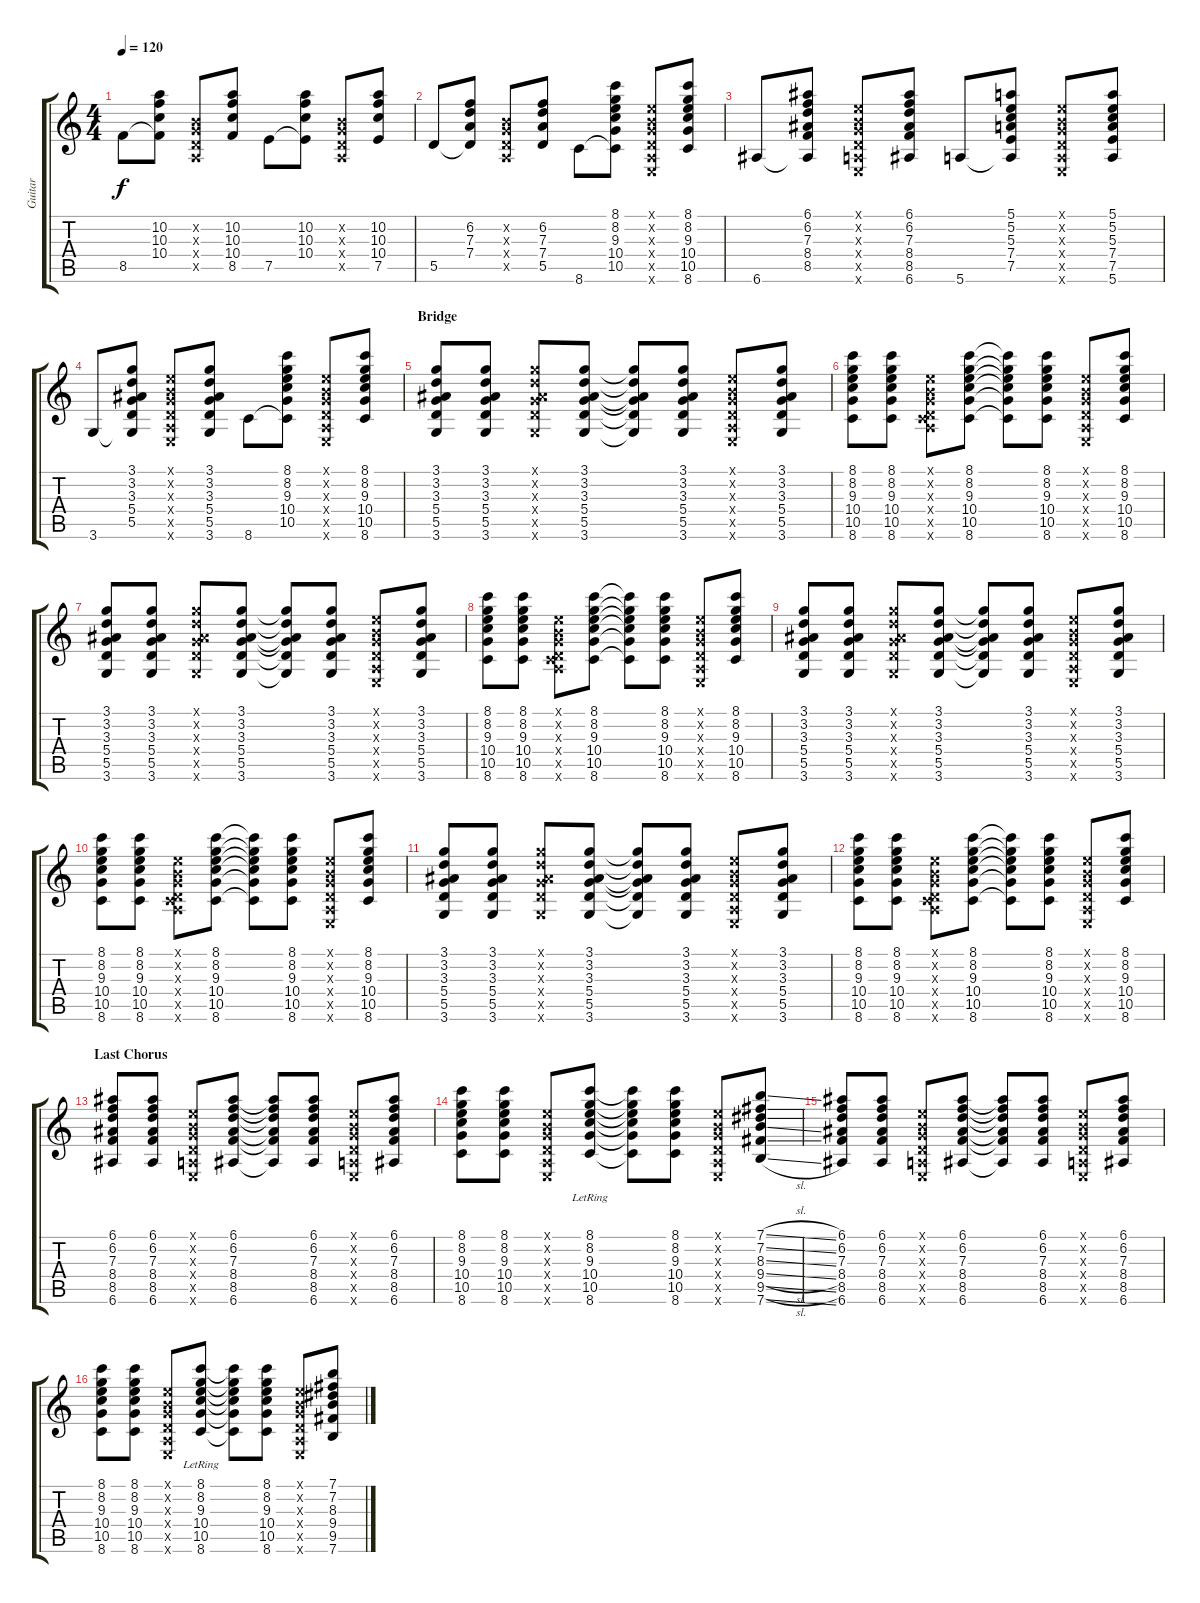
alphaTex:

\track ("Guitar" "Guitar") {instrument acousticguitarsteel}
\staff {score tabs}
\tuning (E4 B3 G3 D3 A2 E2) {hide}
\ts (4 4)
\tempo 120
\clef g2
\ks c
8.5.8{dy f} (10.2 10.3 10.4 8.5{t}).8 (0.2{x} 0.3{x} 0.4{x} 0.5{x}).8 (10.2 10.3 10.4 8.5).8 7.5.8 (10.2 10.3 10.4 7.5{t}).8 (0.2{x} 0.3{x} 0.4{x} 0.5{x}).8 (10.2 10.3 10.4 7.5).8 |
5.5.8 (6.2 7.3 7.4 5.5{t}).8 (0.2{x} 0.3{x} 0.4{x} 0.5{x}).8 (6.2 7.3 7.4 5.5).8 8.6.8 (8.1 8.2 9.3 10.4 10.5 8.6{t}).8 (0.1{x} 0.2{x} 0.3{x} 0.4{x} 0.5{x} 0.6{x}).8 (8.1 8.2 9.3 10.4 10.5 8.6).8 |
6.6.8 (6.1 6.2 7.3 8.4 8.5 6.6{t}).8 (0.1{x} 0.2{x} 0.3{x} 0.4{x} 0.5{x} 0.6{x}).8 (6.1 6.2 7.3 8.4 8.5 6.6).8 5.6.8 (5.1 5.2 5.3 7.4 7.5 5.6{t}).8 (0.1{x} 0.2{x} 0.3{x} 0.4{x} 0.5{x} 0.6{x}).8 (5.1 5.2 5.3 7.4 7.5 5.6).8 |
3.6.8 (3.1 3.2 3.3 5.4 5.5 3.6{t}).8 (0.1{x} 0.2{x} 0.3{x} 0.4{x} 0.5{x} 0.6{x}).8 (3.1 3.2 3.3 5.4 5.5 3.6).8 8.6.8 (8.1 8.2 9.3 10.4 10.5 8.6{t}).8 (0.1{x} 0.2{x} 0.3{x} 0.4{x} 0.5{x} 0.6{x}).8 (8.1 8.2 9.3 10.4 10.5 8.6).8 |
\section ("" "Bridge")
(3.1 3.2 3.3 5.4 5.5 3.6).8 (3.1 3.2 3.3 5.4 5.5 3.6).8 (3.1{x} 3.2{x} 3.3{x} 5.4{x} 5.5{x} 3.6{x}).8 (3.1 3.2 3.3 5.4 5.5 3.6).8 (3.1{t} 3.2{t} 3.3{t} 5.4{t} 5.5{t} 3.6{t}).8 (3.1 3.2 3.3 5.4 5.5 3.6).8 (0.1{x} 0.2{x} 0.3{x} 0.4{x} 0.5{x} 0.6{x}).8 (3.1 3.2 3.3 5.4 5.5 3.6).8 |
(8.1 8.2 9.3 10.4 10.5 8.6).8 (8.1 8.2 9.3 10.4 10.5 8.6).8 (0.1{x} 0.2{x} 0.3{x} 0.4{x} 0.5{x} 8.6{x}).8 (8.1 8.2 9.3 10.4 10.5 8.6).8 (8.1{t} 8.2{t} 9.3{t} 10.4{t} 10.5{t} 8.6{t}).8 (8.1 8.2 9.3 10.4 10.5 8.6).8 (0.1{x} 0.2{x} 0.3{x} 0.4{x} 0.5{x} 0.6{x}).8 (8.1 8.2 9.3 10.4 10.5 8.6).8 |
(3.1 3.2 3.3 5.4 5.5 3.6).8 (3.1 3.2 3.3 5.4 5.5 3.6).8 (3.1{x} 3.2{x} 3.3{x} 5.4{x} 5.5{x} 3.6{x}).8 (3.1 3.2 3.3 5.4 5.5 3.6).8 (3.1{t} 3.2{t} 3.3{t} 5.4{t} 5.5{t} 3.6{t}).8 (3.1 3.2 3.3 5.4 5.5 3.6).8 (0.1{x} 0.2{x} 0.3{x} 0.4{x} 0.5{x} 0.6{x}).8 (3.1 3.2 3.3 5.4 5.5 3.6).8 |
(8.1 8.2 9.3 10.4 10.5 8.6).8 (8.1 8.2 9.3 10.4 10.5 8.6).8 (0.1{x} 0.2{x} 0.3{x} 0.4{x} 0.5{x} 8.6{x}).8 (8.1 8.2 9.3 10.4 10.5 8.6).8 (8.1{t} 8.2{t} 9.3{t} 10.4{t} 10.5{t} 8.6{t}).8 (8.1 8.2 9.3 10.4 10.5 8.6).8 (0.1{x} 0.2{x} 0.3{x} 0.4{x} 0.5{x} 0.6{x}).8 (8.1 8.2 9.3 10.4 10.5 8.6).8 |
(3.1 3.2 3.3 5.4 5.5 3.6).8 (3.1 3.2 3.3 5.4 5.5 3.6).8 (3.1{x} 3.2{x} 3.3{x} 5.4{x} 5.5{x} 3.6{x}).8 (3.1 3.2 3.3 5.4 5.5 3.6).8 (3.1{t} 3.2{t} 3.3{t} 5.4{t} 5.5{t} 3.6{t}).8 (3.1 3.2 3.3 5.4 5.5 3.6).8 (0.1{x} 0.2{x} 0.3{x} 0.4{x} 0.5{x} 0.6{x}).8 (3.1 3.2 3.3 5.4 5.5 3.6).8 |
(8.1 8.2 9.3 10.4 10.5 8.6).8 (8.1 8.2 9.3 10.4 10.5 8.6).8 (0.1{x} 0.2{x} 0.3{x} 0.4{x} 0.5{x} 8.6{x}).8 (8.1 8.2 9.3 10.4 10.5 8.6).8 (8.1{t} 8.2{t} 9.3{t} 10.4{t} 10.5{t} 8.6{t}).8 (8.1 8.2 9.3 10.4 10.5 8.6).8 (0.1{x} 0.2{x} 0.3{x} 0.4{x} 0.5{x} 0.6{x}).8 (8.1 8.2 9.3 10.4 10.5 8.6).8 |
(3.1 3.2 3.3 5.4 5.5 3.6).8 (3.1 3.2 3.3 5.4 5.5 3.6).8 (3.1{x} 3.2{x} 3.3{x} 5.4{x} 5.5{x} 3.6{x}).8 (3.1 3.2 3.3 5.4 5.5 3.6).8 (3.1{t} 3.2{t} 3.3{t} 5.4{t} 5.5{t} 3.6{t}).8 (3.1 3.2 3.3 5.4 5.5 3.6).8 (0.1{x} 0.2{x} 0.3{x} 0.4{x} 0.5{x} 0.6{x}).8 (3.1 3.2 3.3 5.4 5.5 3.6).8 |
(8.1 8.2 9.3 10.4 10.5 8.6).8 (8.1 8.2 9.3 10.4 10.5 8.6).8 (0.1{x} 0.2{x} 0.3{x} 0.4{x} 0.5{x} 8.6{x}).8 (8.1 8.2 9.3 10.4 10.5 8.6).8 (8.1{t} 8.2{t} 9.3{t} 10.4{t} 10.5{t} 8.6{t}).8 (8.1 8.2 9.3 10.4 10.5 8.6).8 (0.1{x} 0.2{x} 0.3{x} 0.4{x} 0.5{x} 0.6{x}).8 (8.1 8.2 9.3 10.4 10.5 8.6).8 |
\section ("" "Last Chorus")
(6.1 6.2 7.3 8.4 8.5 6.6).8 (6.1 6.2 7.3 8.4 8.5 6.6).8 (0.1{x} 0.2{x} 0.3{x} 0.4{x} 0.5{x} 0.6{x}).8 (6.1 6.2 7.3 8.4 8.5 6.6).8 (6.1{t} 6.2{t} 7.3{t} 8.4{t} 8.5{t} 6.6{t}).8 (6.1 6.2 7.3 8.4 8.5 6.6).8 (0.1{x} 0.2{x} 0.3{x} 0.4{x} 0.5{x} 0.6{x}).8 (6.1 6.2 7.3 8.4 8.5 6.6).8 |
(8.1 8.2 9.3 10.4 10.5 8.6).8 (8.1 8.2 9.3 10.4 10.5 8.6).8 (0.1{x} 0.2{x} 0.3{x} 0.4{x} 0.5{x} 0.6{x}).8 (8.1 8.2 9.3{lr} 10.4 10.5 8.6).8 (8.1{t} 8.2{t} 9.3{t} 10.4{t} 10.5{t} 8.6{t}).8 (8.1 8.2 9.3 10.4 10.5 8.6).8 (0.1{x} 0.2{x} 0.3{x} 0.4{x} 0.5{x} 0.6{x}).8 (7.1{sl} 7.2{sl} 8.3{sl} 9.4{sl} 9.5{sl} 7.6{sl}).8 |
(6.1 6.2 7.3 8.4 8.5 6.6).8 (6.1 6.2 7.3 8.4 8.5 6.6).8 (0.1{x} 0.2{x} 0.3{x} 0.4{x} 0.5{x} 0.6{x}).8 (6.1 6.2 7.3 8.4 8.5 6.6).8 (6.1{t} 6.2{t} 7.3{t} 8.4{t} 8.5{t} 6.6{t}).8 (6.1 6.2 7.3 8.4 8.5 6.6).8 (0.1{x} 0.2{x} 0.3{x} 0.4{x} 0.5{x} 0.6{x}).8 (6.1 6.2 7.3 8.4 8.5 6.6).8 |
(8.1 8.2 9.3 10.4 10.5 8.6).8 (8.1 8.2 9.3 10.4 10.5 8.6).8 (0.1{x} 0.2{x} 0.3{x} 0.4{x} 0.5{x} 0.6{x}).8 (8.1 8.2 9.3{lr} 10.4 10.5 8.6).8 (8.1{t} 8.2{t} 9.3{t} 10.4{t} 10.5{t} 8.6{t}).8 (8.1 8.2 9.3 10.4 10.5 8.6).8 (0.1{x} 0.2{x} 0.3{x} 0.4{x} 0.5{x} 0.6{x}).8 (7.1{sl} 7.2{sl} 8.3{sl} 9.4{sl} 9.5{sl} 7.6{sl}).8
